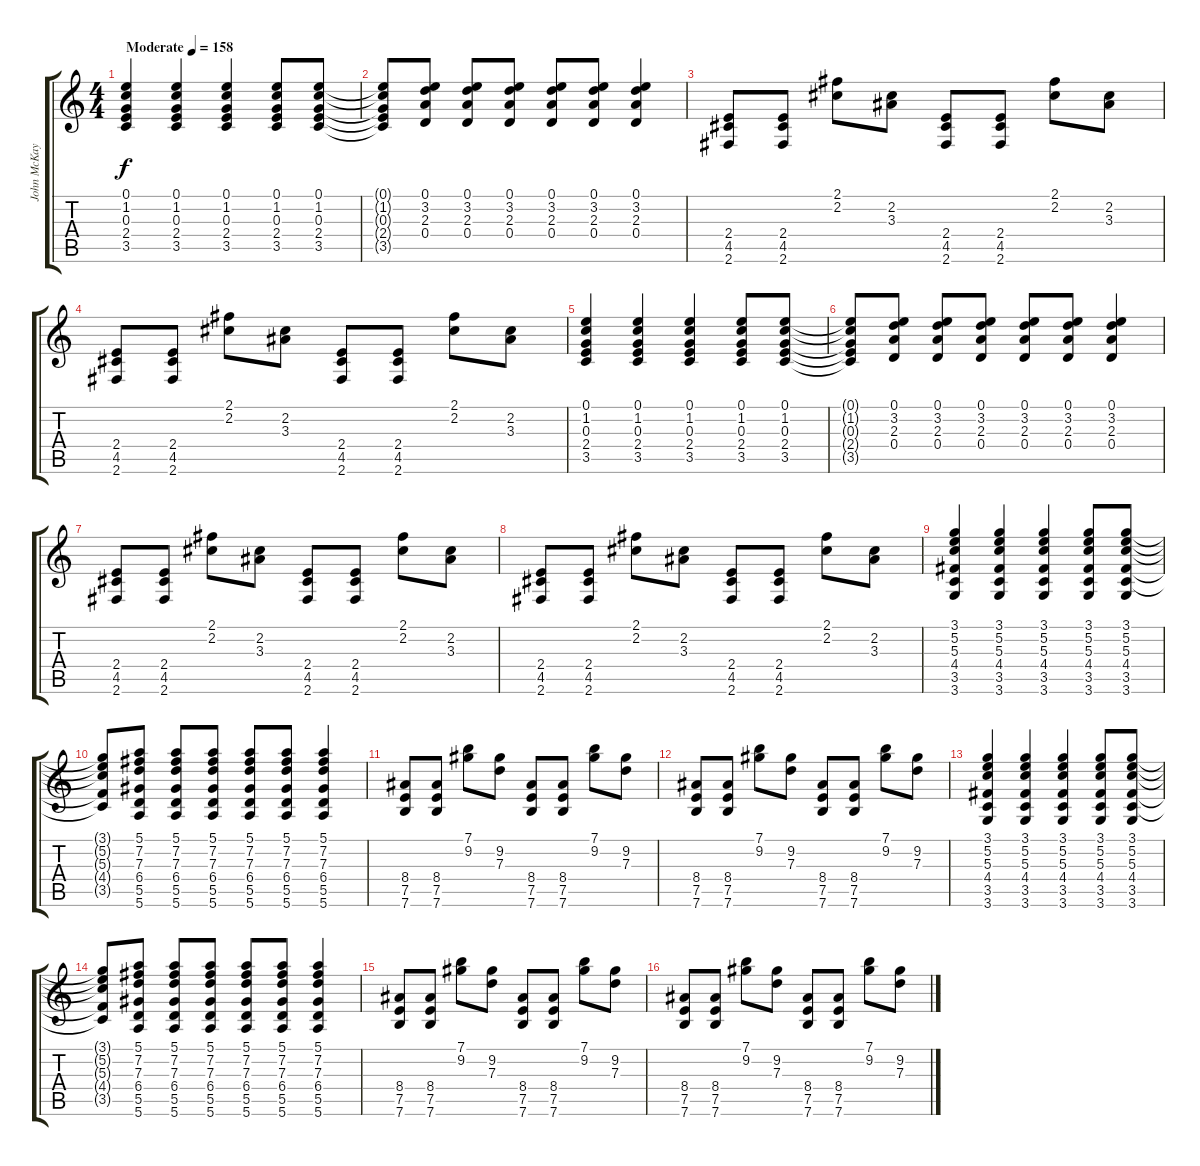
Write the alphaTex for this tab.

\track ("John McKay" "John McKay") {instrument acousticguitarsteel}
\staff {score tabs}
\tuning (E4 B3 G3 D3 A2 E2) {hide}
\ts (4 4)
\tempo (158 "Moderate")
\clef g2
\ks c
(0.1 1.2 0.3 2.4 3.5).4{dy f instrument acousticguitarsteel} (0.1 1.2 0.3 2.4 3.5).4 (0.1 1.2 0.3 2.4 3.5).4 (0.1 1.2 0.3 2.4 3.5).8 (0.1 1.2 0.3 2.4 3.5).8 |
(0.1{t} 1.2{t} 0.3{t} 2.4{t} 3.5{t}).8 (0.1 3.2 2.3 0.4).8 (0.1 3.2 2.3 0.4).8 (0.1 3.2 2.3 0.4).8 (0.1 3.2 2.3 0.4).8 (0.1 3.2 2.3 0.4).8 (0.1 3.2 2.3 0.4).4 |
(2.4 4.5 2.6).8 (2.4 4.5 2.6).8 (2.1 2.2).8 (2.2 3.3).8 (2.4 4.5 2.6).8 (2.4 4.5 2.6).8 (2.1 2.2).8 (2.2 3.3).8 |
(2.4 4.5 2.6).8 (2.4 4.5 2.6).8 (2.1 2.2).8 (2.2 3.3).8 (2.4 4.5 2.6).8 (2.4 4.5 2.6).8 (2.1 2.2).8 (2.2 3.3).8 |
(0.1 1.2 0.3 2.4 3.5).4 (0.1 1.2 0.3 2.4 3.5).4 (0.1 1.2 0.3 2.4 3.5).4 (0.1 1.2 0.3 2.4 3.5).8 (0.1 1.2 0.3 2.4 3.5).8 |
(0.1{t} 1.2{t} 0.3{t} 2.4{t} 3.5{t}).8 (0.1 3.2 2.3 0.4).8 (0.1 3.2 2.3 0.4).8 (0.1 3.2 2.3 0.4).8 (0.1 3.2 2.3 0.4).8 (0.1 3.2 2.3 0.4).8 (0.1 3.2 2.3 0.4).4 |
(2.4 4.5 2.6).8 (2.4 4.5 2.6).8 (2.1 2.2).8 (2.2 3.3).8 (2.4 4.5 2.6).8 (2.4 4.5 2.6).8 (2.1 2.2).8 (2.2 3.3).8 |
(2.4 4.5 2.6).8 (2.4 4.5 2.6).8 (2.1 2.2).8 (2.2 3.3).8 (2.4 4.5 2.6).8 (2.4 4.5 2.6).8 (2.1 2.2).8 (2.2 3.3).8 |
(3.1 5.2 5.3 4.4 3.5 3.6).4 (3.1 5.2 5.3 4.4 3.5 3.6).4 (3.1 5.2 5.3 4.4 3.5 3.6).4 (3.1 5.2 5.3 4.4 3.5 3.6).8 (3.1 5.2 5.3 4.4 3.5 3.6).8 |
(3.1{t} 5.2{t} 5.3{t} 4.4{t} 3.5{t}).8 (5.1 7.2 7.3 6.4 5.5 5.6).8 (5.1 7.2 7.3 6.4 5.5 5.6).8 (5.1 7.2 7.3 6.4 5.5 5.6).8 (5.1 7.2 7.3 6.4 5.5 5.6).8 (5.1 7.2 7.3 6.4 5.5 5.6).8 (5.1 7.2 7.3 6.4 5.5 5.6).4 |
(8.4 7.5 7.6).8 (8.4 7.5 7.6).8 (7.1 9.2).8 (9.2 7.3).8 (8.4 7.5 7.6).8 (8.4 7.5 7.6).8 (7.1 9.2).8 (9.2 7.3).8 |
(8.4 7.5 7.6).8 (8.4 7.5 7.6).8 (7.1 9.2).8 (9.2 7.3).8 (8.4 7.5 7.6).8 (8.4 7.5 7.6).8 (7.1 9.2).8 (9.2 7.3).8 |
(3.1 5.2 5.3 4.4 3.5 3.6).4 (3.1 5.2 5.3 4.4 3.5 3.6).4 (3.1 5.2 5.3 4.4 3.5 3.6).4 (3.1 5.2 5.3 4.4 3.5 3.6).8 (3.1 5.2 5.3 4.4 3.5 3.6).8 |
(3.1{t} 5.2{t} 5.3{t} 4.4{t} 3.5{t}).8 (5.1 7.2 7.3 6.4 5.5 5.6).8 (5.1 7.2 7.3 6.4 5.5 5.6).8 (5.1 7.2 7.3 6.4 5.5 5.6).8 (5.1 7.2 7.3 6.4 5.5 5.6).8 (5.1 7.2 7.3 6.4 5.5 5.6).8 (5.1 7.2 7.3 6.4 5.5 5.6).4 |
(8.4 7.5 7.6).8 (8.4 7.5 7.6).8 (7.1 9.2).8 (9.2 7.3).8 (8.4 7.5 7.6).8 (8.4 7.5 7.6).8 (7.1 9.2).8 (9.2 7.3).8 |
(8.4 7.5 7.6).8 (8.4 7.5 7.6).8 (7.1 9.2).8 (9.2 7.3).8 (8.4 7.5 7.6).8 (8.4 7.5 7.6).8 (7.1 9.2).8 (9.2 7.3).8
